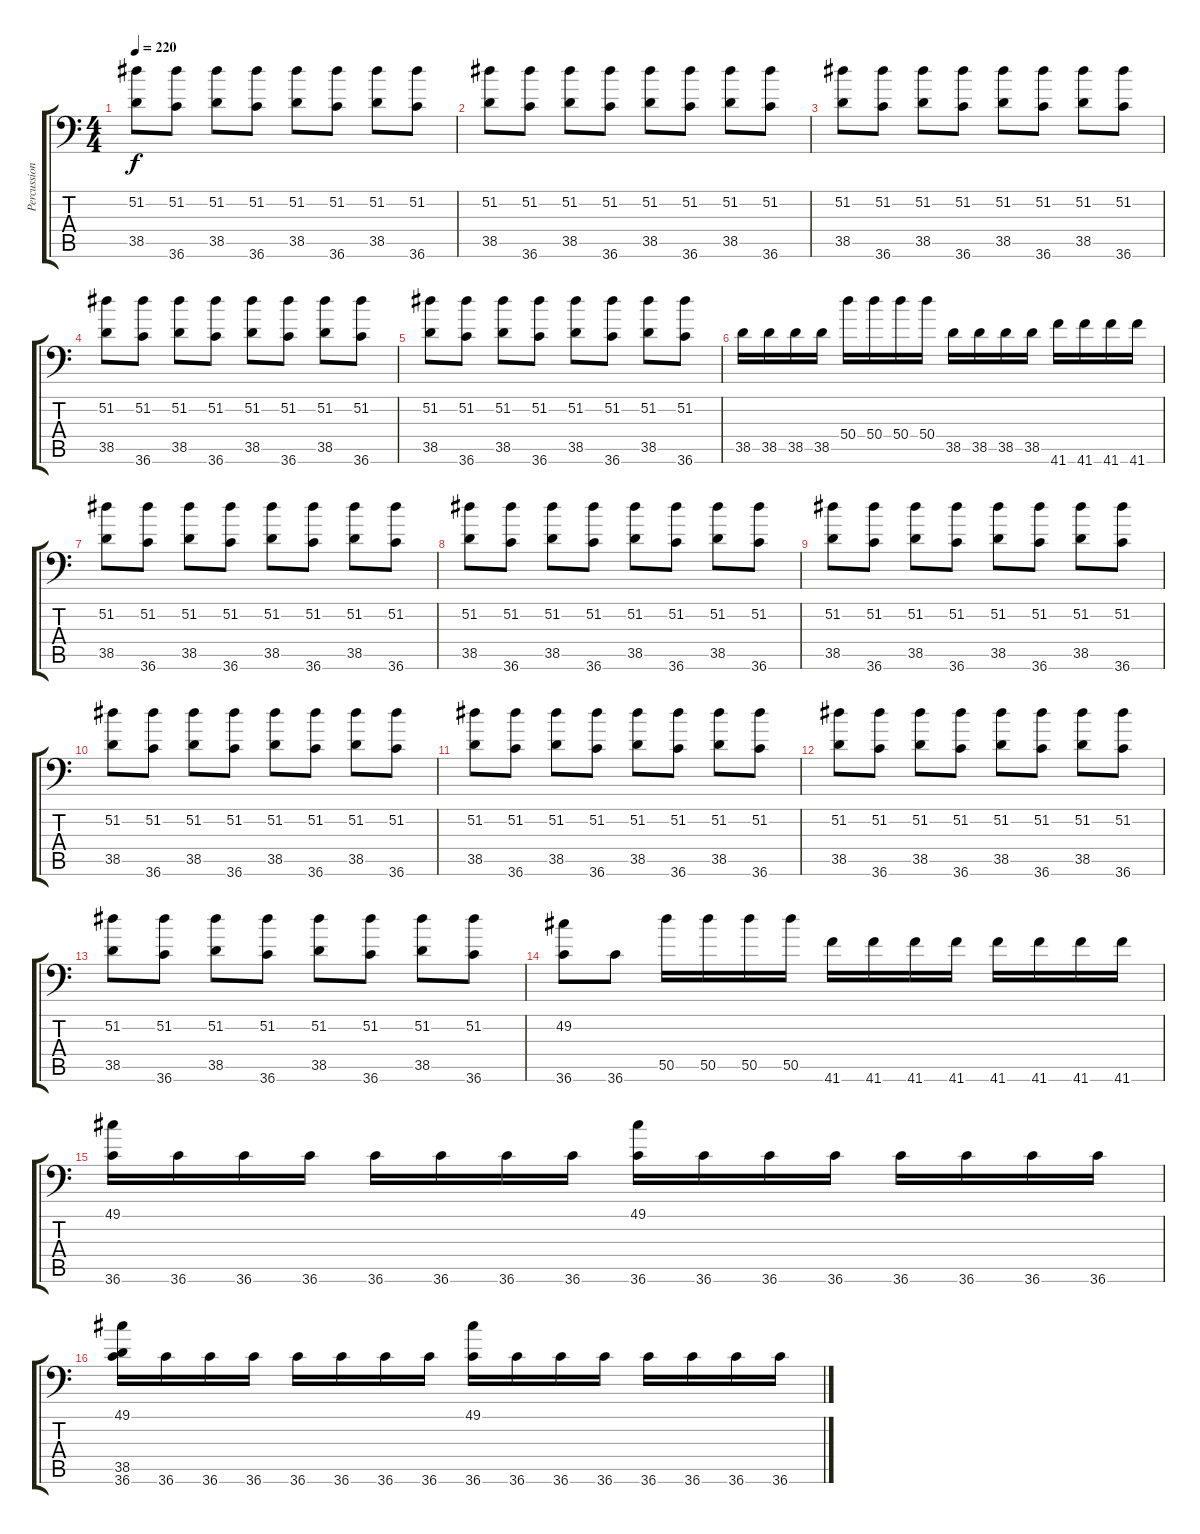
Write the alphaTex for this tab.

\track ("Percussion" "Percussion") {instrument acousticgrandpiano}
\staff {score tabs}
\tuning (C-1 C-1 C-1 C-1 C-1 C-1) {hide}
\ts (4 4)
\tempo 220
\clef f4
\ks c
(51.2 38.5).8{dy f} (51.2 36.6).8 (51.2 38.5).8 (51.2 36.6).8 (51.2 38.5).8 (51.2 36.6).8 (51.2 38.5).8 (51.2 36.6).8 |
(51.2 38.5).8 (51.2 36.6).8 (51.2 38.5).8 (51.2 36.6).8 (51.2 38.5).8 (51.2 36.6).8 (51.2 38.5).8 (51.2 36.6).8 |
(51.2 38.5).8 (51.2 36.6).8 (51.2 38.5).8 (51.2 36.6).8 (51.2 38.5).8 (51.2 36.6).8 (51.2 38.5).8 (51.2 36.6).8 |
(51.2 38.5).8 (51.2 36.6).8 (51.2 38.5).8 (51.2 36.6).8 (51.2 38.5).8 (51.2 36.6).8 (51.2 38.5).8 (51.2 36.6).8 |
(51.2 38.5).8 (51.2 36.6).8 (51.2 38.5).8 (51.2 36.6).8 (51.2 38.5).8 (51.2 36.6).8 (51.2 38.5).8 (51.2 36.6).8 |
38.5.16 38.5.16 38.5.16 38.5.16 50.4.16 50.4.16 50.4.16 50.4.16 38.5.16 38.5.16 38.5.16 38.5.16 41.6.16 41.6.16 41.6.16 41.6.16 |
(51.2 38.5).8 (51.2 36.6).8 (51.2 38.5).8 (51.2 36.6).8 (51.2 38.5).8 (51.2 36.6).8 (51.2 38.5).8 (51.2 36.6).8 |
(51.2 38.5).8 (51.2 36.6).8 (51.2 38.5).8 (51.2 36.6).8 (51.2 38.5).8 (51.2 36.6).8 (51.2 38.5).8 (51.2 36.6).8 |
(51.2 38.5).8 (51.2 36.6).8 (51.2 38.5).8 (51.2 36.6).8 (51.2 38.5).8 (51.2 36.6).8 (51.2 38.5).8 (51.2 36.6).8 |
(51.2 38.5).8 (51.2 36.6).8 (51.2 38.5).8 (51.2 36.6).8 (51.2 38.5).8 (51.2 36.6).8 (51.2 38.5).8 (51.2 36.6).8 |
(51.2 38.5).8 (51.2 36.6).8 (51.2 38.5).8 (51.2 36.6).8 (51.2 38.5).8 (51.2 36.6).8 (51.2 38.5).8 (51.2 36.6).8 |
(51.2 38.5).8 (51.2 36.6).8 (51.2 38.5).8 (51.2 36.6).8 (51.2 38.5).8 (51.2 36.6).8 (51.2 38.5).8 (51.2 36.6).8 |
(51.2 38.5).8 (51.2 36.6).8 (51.2 38.5).8 (51.2 36.6).8 (51.2 38.5).8 (51.2 36.6).8 (51.2 38.5).8 (51.2 36.6).8 |
(49.2 36.6).8 36.6.8 50.5.16 50.5.16 50.5.16 50.5.16 41.6.16 41.6.16 41.6.16 41.6.16 41.6.16 41.6.16 41.6.16 41.6.16 |
(49.1 36.6).16 36.6.16 36.6.16 36.6.16 36.6.16 36.6.16 36.6.16 36.6.16 (49.1 36.6).16 36.6.16 36.6.16 36.6.16 36.6.16 36.6.16 36.6.16 36.6.16 |
(49.1 38.5 36.6).16 36.6.16 36.6.16 36.6.16 36.6.16 36.6.16 36.6.16 36.6.16 (49.1 36.6).16 36.6.16 36.6.16 36.6.16 36.6.16 36.6.16 36.6.16 36.6.16
